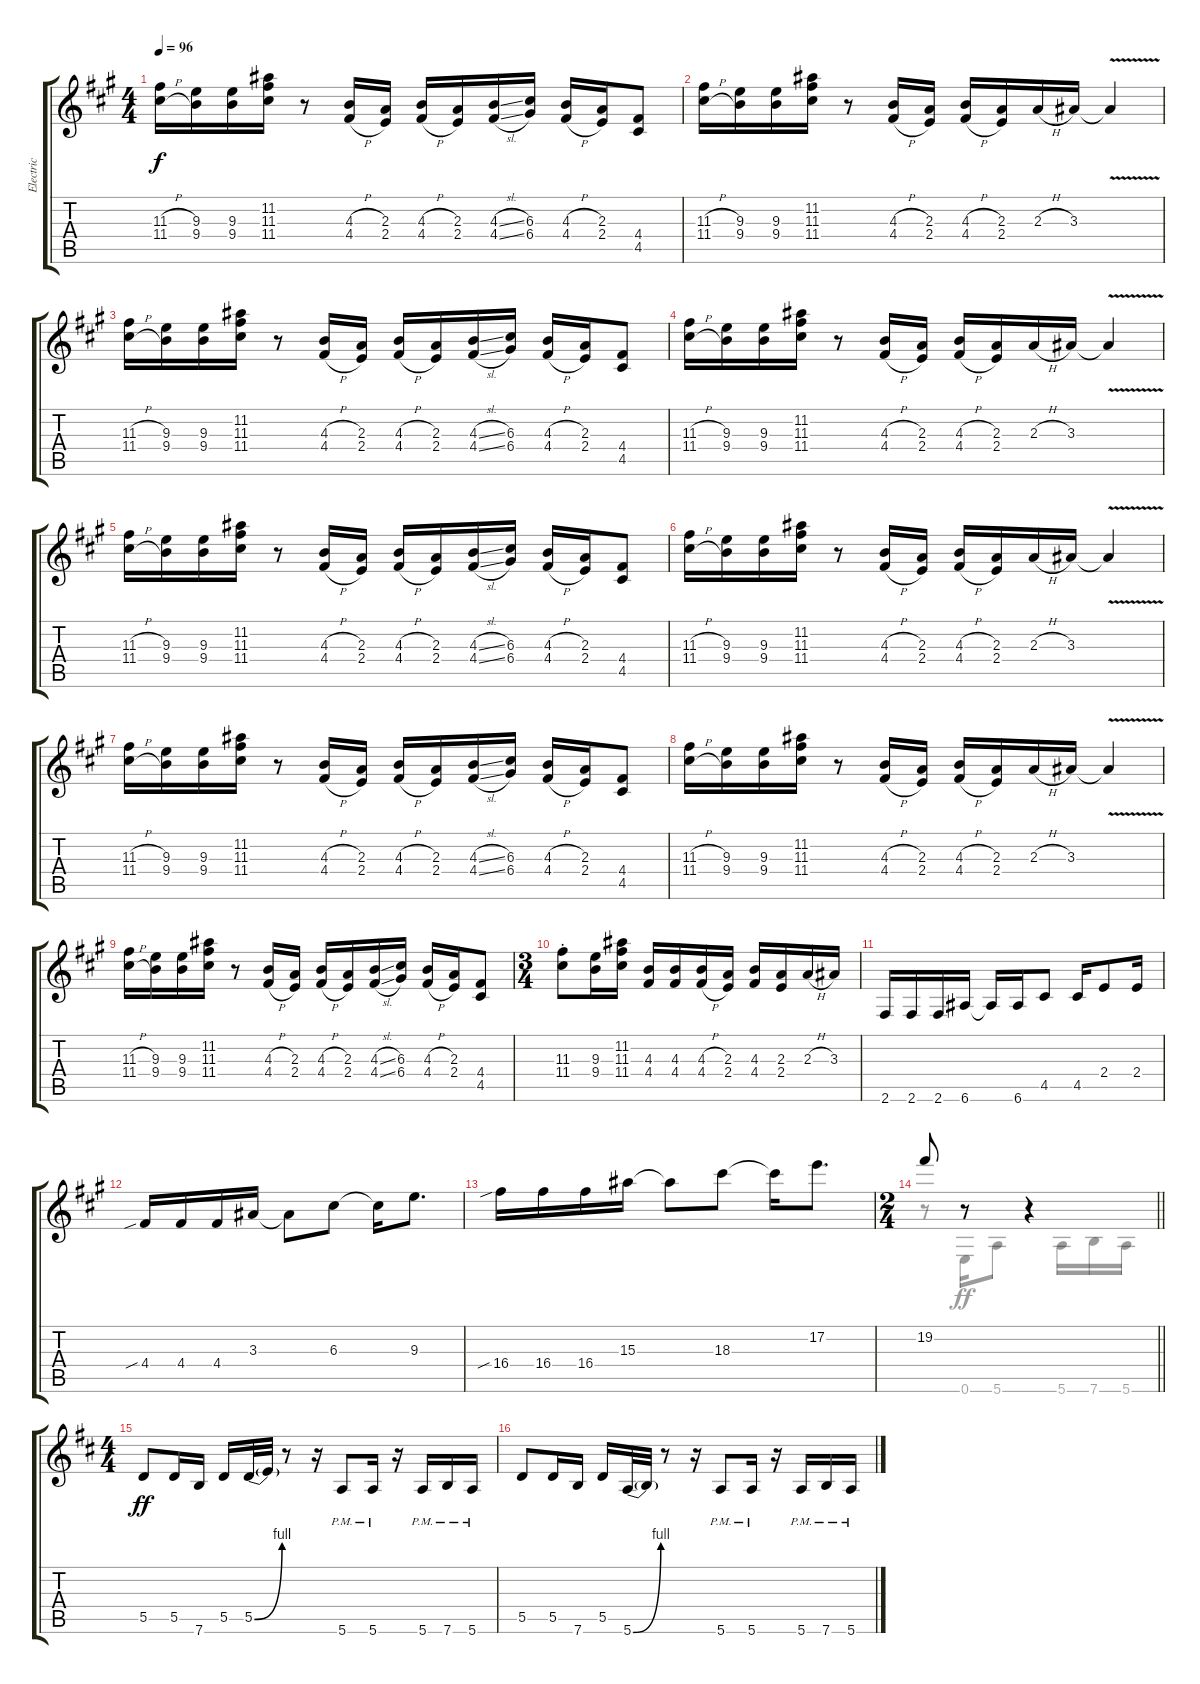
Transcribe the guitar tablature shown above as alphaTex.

\track ("Electric" "Electric") {instrument overdrivenguitar}
\staff {score tabs}
\tuning (E4 B3 G3 D3 A2 E2) {hide}
\voice
\ts (4 4)
\tempo 96
\clef g2
\ks a
(11.3{h} 11.4{h}).16{dy f} (9.3 9.4).16 (9.3 9.4).16 (11.2 11.3 11.4).16 r.8 (4.3{h} 4.4{h}).16 (2.3 2.4).16 (4.3{h} 4.4{h}).16 (2.3 2.4).16 (4.3{sl} 4.4{sl}).16 (6.3 6.4).16 (4.3{h} 4.4{h}).16 (2.3 2.4).16 (4.4 4.5).8 |
(11.3{h} 11.4{h}).16 (9.3 9.4).16 (9.3 9.4).16 (11.2 11.3 11.4).16 r.8 (4.3{h} 4.4{h}).16 (2.3 2.4).16 (4.3{h} 4.4{h}).16 (2.3 2.4).16 2.3{h}.16 3.3.16 3.3{v t}.4 |
(11.3{h} 11.4{h}).16 (9.3 9.4).16 (9.3 9.4).16 (11.2 11.3 11.4).16 r.8 (4.3{h} 4.4{h}).16 (2.3 2.4).16 (4.3{h} 4.4{h}).16 (2.3 2.4).16 (4.3{sl} 4.4{sl}).16 (6.3 6.4).16 (4.3{h} 4.4{h}).16 (2.3 2.4).16 (4.4 4.5).8 |
(11.3{h} 11.4{h}).16 (9.3 9.4).16 (9.3 9.4).16 (11.2 11.3 11.4).16 r.8 (4.3{h} 4.4{h}).16 (2.3 2.4).16 (4.3{h} 4.4{h}).16 (2.3 2.4).16 2.3{h}.16 3.3.16 3.3{v t}.4 |
(11.3{h} 11.4{h}).16 (9.3 9.4).16 (9.3 9.4).16 (11.2 11.3 11.4).16 r.8 (4.3{h} 4.4{h}).16 (2.3 2.4).16 (4.3{h} 4.4{h}).16 (2.3 2.4).16 (4.3{sl} 4.4{sl}).16 (6.3 6.4).16 (4.3{h} 4.4{h}).16 (2.3 2.4).16 (4.4 4.5).8 |
(11.3{h} 11.4{h}).16 (9.3 9.4).16 (9.3 9.4).16 (11.2 11.3 11.4).16 r.8 (4.3{h} 4.4{h}).16 (2.3 2.4).16 (4.3{h} 4.4{h}).16 (2.3 2.4).16 2.3{h}.16 3.3.16 3.3{v t}.4 |
(11.3{h} 11.4{h}).16 (9.3 9.4).16 (9.3 9.4).16 (11.2 11.3 11.4).16 r.8 (4.3{h} 4.4{h}).16 (2.3 2.4).16 (4.3{h} 4.4{h}).16 (2.3 2.4).16 (4.3{sl} 4.4{sl}).16 (6.3 6.4).16 (4.3{h} 4.4{h}).16 (2.3 2.4).16 (4.4 4.5).8 |
(11.3{h} 11.4{h}).16 (9.3 9.4).16 (9.3 9.4).16 (11.2 11.3 11.4).16 r.8 (4.3{h} 4.4{h}).16 (2.3 2.4).16 (4.3{h} 4.4{h}).16 (2.3 2.4).16 2.3{h}.16 3.3.16 3.3{v t}.4 |
(11.3{h} 11.4{h}).16 (9.3 9.4).16 (9.3 9.4).16 (11.2 11.3 11.4).16 r.8 (4.3{h} 4.4{h}).16 (2.3 2.4).16 (4.3{h} 4.4{h}).16 (2.3 2.4).16 (4.3{sl} 4.4{sl}).16 (6.3 6.4).16 (4.3{h} 4.4{h}).16 (2.3 2.4).16 (4.4 4.5).8 |
\ts (3 4)
(11.3{st} 11.4{st}).8 (9.3 9.4).16 (11.2 11.3 11.4).16 (4.3 4.4).16 (4.3 4.4).16 (4.3{h} 4.4{h}).16 (2.3 2.4).16 (4.3 4.4).16 (2.3 2.4).16 2.3{h}.16 3.3.16 |
2.6.16 2.6.16 2.6.16 6.6.16 6.6{t}.16 6.6.16 4.5.8 4.5.16 2.4.8 2.4.16 |
4.4{sib}.16 4.4.16 4.4.16 3.3.16 3.3{t}.8 6.3.8 6.3{t}.16 9.3.8{d} |
16.4{sib}.16 16.4.16 16.4.16 15.3.16 15.3{t}.8 18.3.8 18.3{t}.16 17.2.8{d} |
\ts (2 4)
\barLineRight lightlight
19.2.8 r.8 r.4 |
\ts (4 4)
\ks d
5.5.8{dy ff} 5.5.16 7.6.16 5.5.16 5.5{be (bend 0 0 60 4)}.32 5.5{t}.32 r.8 r.16 5.6{pm}.8 5.6{pm}.16 r.16 5.6{pm}.16 7.6{pm}.16 5.6{pm}.16 |
5.5.8 5.5.16 7.6.16 5.5.16 5.6{be (bend 0 0 60 4)}.32 5.6{t}.32 r.8 r.16 5.6{pm}.8 5.6{pm}.16 r.16 5.6{pm}.16 7.6{pm}.16 5.6{pm}.16
\voice
\clef g2
\ottava regular
\simile none
\ks a
|
|
|
|
|
|
|
|
|
|
|
|
|
\barLineRight lightlight
r.8 0.6.16 5.6.8 5.6.16 7.6.16 5.6.16 |
\ks d
|
